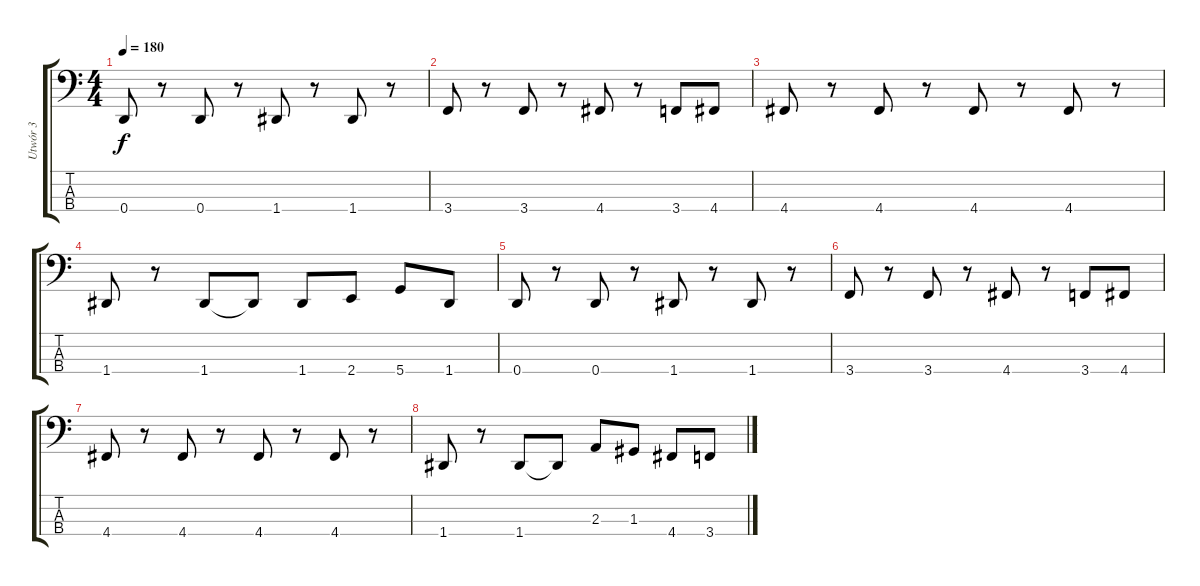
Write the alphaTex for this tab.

\track ("Utwór 3" "Utwór 3") {instrument electricbassfinger}
\staff {score tabs}
\tuning (F2 C2 G1 D1) {hide}
\ts (4 4)
\tempo 180
\clef f4
\ks c
0.4.8{dy f} r.8 0.4.8 r.8 1.4.8 r.8 1.4.8 r.8 |
3.4.8 r.8 3.4.8 r.8 4.4.8 r.8 3.4.8 4.4.8 |
4.4.8 r.8 4.4.8 r.8 4.4.8 r.8 4.4.8 r.8 |
1.4.8 r.8 1.4.8 1.4{t}.8 1.4.8 2.4.8 5.4.8 1.4.8 |
0.4.8 r.8 0.4.8 r.8 1.4.8 r.8 1.4.8 r.8 |
3.4.8 r.8 3.4.8 r.8 4.4.8 r.8 3.4.8 4.4.8 |
4.4.8 r.8 4.4.8 r.8 4.4.8 r.8 4.4.8 r.8 |
1.4.8 r.8 1.4.8 1.4{t}.8 2.3.8 1.3.8 4.4.8 3.4.8
